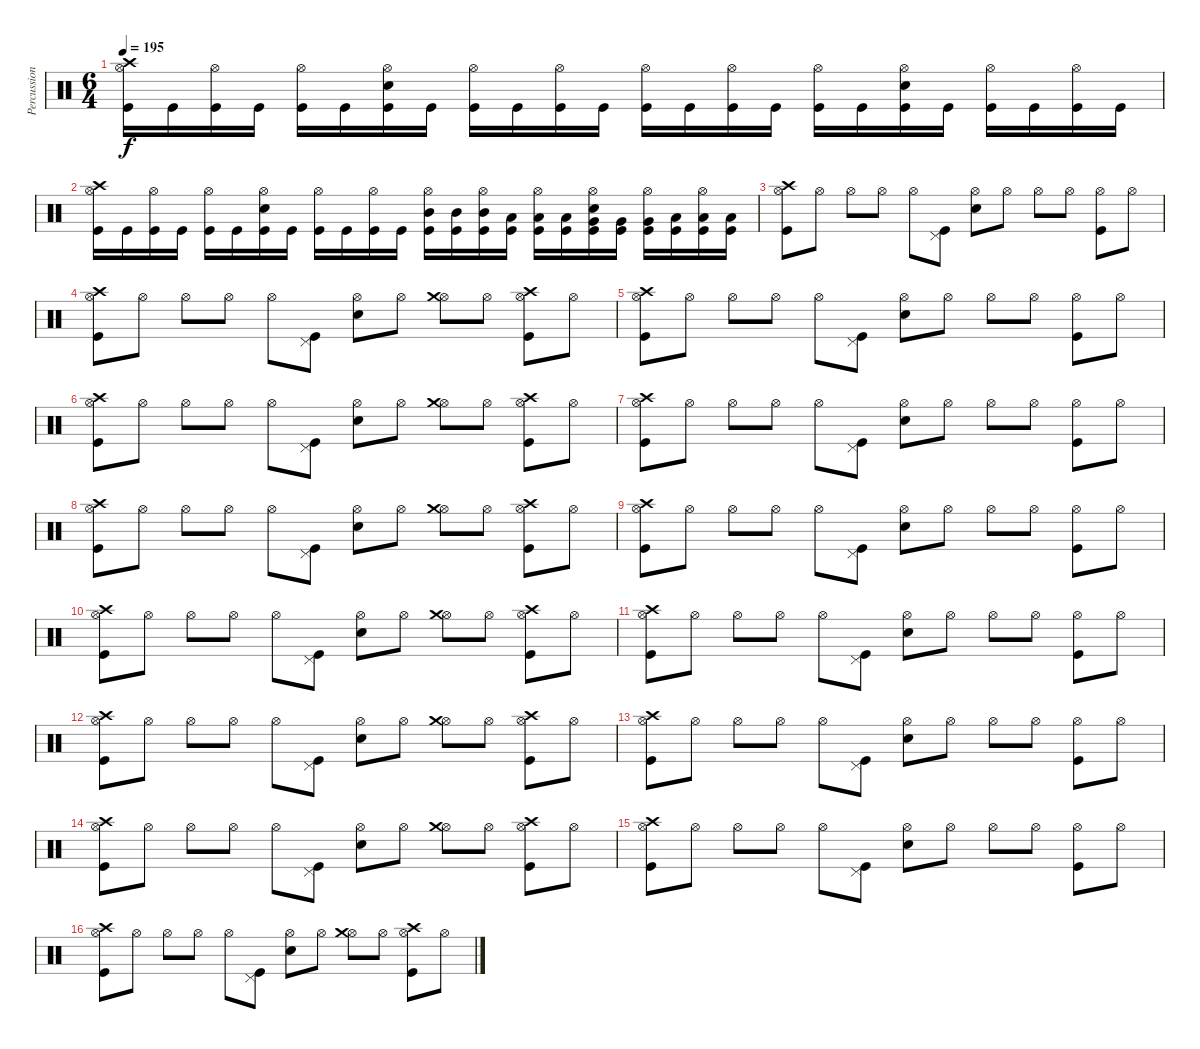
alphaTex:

\track ("Percussion" "Percussion") {instrument percussion}
\staff {score}
\articulation defaults
\ts (6 4)
\tempo 195
\clef neutral
\ks c
("Crash high (hit)" "Hi-Hat (open)" "Kick (hit)").16{dy f} "Kick (hit)".16 ("Hi-Hat (open)" "Kick (hit)").16 "Kick (hit)".16 ("Hi-Hat (open)" "Kick (hit)").16 "Kick (hit)".16 ("Electric Snare (hit)" "Hi-Hat (open)" "Kick (hit)").16 "Kick (hit)".16 ("Hi-Hat (open)" "Kick (hit)").16 "Kick (hit)".16 ("Hi-Hat (open)" "Kick (hit)").16 "Kick (hit)".16 ("Hi-Hat (open)" "Kick (hit)").16 "Kick (hit)".16 ("Hi-Hat (open)" "Kick (hit)").16 "Kick (hit)".16 ("Hi-Hat (open)" "Kick (hit)").16 "Kick (hit)".16 ("Electric Snare (hit)" "Hi-Hat (open)" "Kick (hit)").16 "Kick (hit)".16 ("Hi-Hat (open)" "Kick (hit)").16 "Kick (hit)".16 ("Hi-Hat (open)" "Kick (hit)").16 "Kick (hit)".16 |
("Crash high (hit)" "Hi-Hat (open)" "Kick (hit)").16 "Kick (hit)".16 ("Hi-Hat (open)" "Kick (hit)").16 "Kick (hit)".16 ("Hi-Hat (open)" "Kick (hit)").16 "Kick (hit)".16 ("Electric Snare (hit)" "Hi-Hat (open)" "Kick (hit)").16 "Kick (hit)".16 ("Hi-Hat (open)" "Kick (hit)").16 "Kick (hit)".16 ("Hi-Hat (open)" "Kick (hit)").16 "Kick (hit)".16 ("Hi-Hat (open)" "Mid Tom (hit)" "Kick (hit)").16 ("Mid Tom (hit)" "Kick (hit)").16 ("Hi-Hat (open)" "Mid Tom (hit)" "Kick (hit)").16 ("Low Tom (hit)" "Kick (hit)").16 ("Hi-Hat (open)" "Low Tom (hit)" "Kick (hit)").16 ("Low Tom (hit)" "Kick (hit)").16 ("Electric Snare (hit)" "Hi-Hat (open)" "Very Low Tom (hit)" "Kick (hit)").16 ("Very Low Tom (hit)" "Kick (hit)").16 ("Hi-Hat (open)" "Very Low Tom (hit)" "Kick (hit)").16 ("Low Floor Tom (hit)" "Kick (hit)").16 ("Hi-Hat (open)" "Low Floor Tom (hit)" "Kick (hit)").16 ("Low Floor Tom (hit)" "Kick (hit)").16 |
("Crash high (hit)" "Hi-Hat (open)" "Kick (hit)").8 "Hi-Hat (open)".8 "Hi-Hat (open)".8 "Hi-Hat (open)".8 "Hi-Hat (open)".8 ("Pedal Hi-Hat (hit)" "Kick (hit)").8 ("Hi-Hat (open)" "Electric Snare (hit)").8 "Hi-Hat (open)".8 "Hi-Hat (open)".8 "Hi-Hat (open)".8 ("Hi-Hat (open)" "Kick (hit)").8 "Hi-Hat (open)".8 |
("Crash high (hit)" "Hi-Hat (open)" "Kick (hit)").8 "Hi-Hat (open)".8 "Hi-Hat (open)".8 "Hi-Hat (open)".8 "Hi-Hat (open)".8 ("Pedal Hi-Hat (hit)" "Kick (hit)").8 ("Hi-Hat (open)" "Electric Snare (hit)").8 "Hi-Hat (open)".8 ("Hi-Hat (open)" "Crash medium (hit)").8 "Hi-Hat (open)".8 ("Hi-Hat (open)" "Crash high (hit)" "Kick (hit)").8 "Hi-Hat (open)".8 |
("Crash high (hit)" "Hi-Hat (open)" "Kick (hit)").8 "Hi-Hat (open)".8 "Hi-Hat (open)".8 "Hi-Hat (open)".8 "Hi-Hat (open)".8 ("Pedal Hi-Hat (hit)" "Kick (hit)").8 ("Hi-Hat (open)" "Electric Snare (hit)").8 "Hi-Hat (open)".8 "Hi-Hat (open)".8 "Hi-Hat (open)".8 ("Hi-Hat (open)" "Kick (hit)").8 "Hi-Hat (open)".8 |
("Crash high (hit)" "Hi-Hat (open)" "Kick (hit)").8 "Hi-Hat (open)".8 "Hi-Hat (open)".8 "Hi-Hat (open)".8 "Hi-Hat (open)".8 ("Pedal Hi-Hat (hit)" "Kick (hit)").8 ("Hi-Hat (open)" "Electric Snare (hit)").8 "Hi-Hat (open)".8 ("Hi-Hat (open)" "Crash medium (hit)").8 "Hi-Hat (open)".8 ("Hi-Hat (open)" "Crash high (hit)" "Kick (hit)").8 "Hi-Hat (open)".8 |
("Crash high (hit)" "Hi-Hat (open)" "Kick (hit)").8 "Hi-Hat (open)".8 "Hi-Hat (open)".8 "Hi-Hat (open)".8 "Hi-Hat (open)".8 ("Pedal Hi-Hat (hit)" "Kick (hit)").8 ("Hi-Hat (open)" "Electric Snare (hit)").8 "Hi-Hat (open)".8 "Hi-Hat (open)".8 "Hi-Hat (open)".8 ("Hi-Hat (open)" "Kick (hit)").8 "Hi-Hat (open)".8 |
("Crash high (hit)" "Hi-Hat (open)" "Kick (hit)").8 "Hi-Hat (open)".8 "Hi-Hat (open)".8 "Hi-Hat (open)".8 "Hi-Hat (open)".8 ("Pedal Hi-Hat (hit)" "Kick (hit)").8 ("Hi-Hat (open)" "Electric Snare (hit)").8 "Hi-Hat (open)".8 ("Hi-Hat (open)" "Crash medium (hit)").8 "Hi-Hat (open)".8 ("Hi-Hat (open)" "Crash high (hit)" "Kick (hit)").8 "Hi-Hat (open)".8 |
("Crash high (hit)" "Hi-Hat (open)" "Kick (hit)").8 "Hi-Hat (open)".8 "Hi-Hat (open)".8 "Hi-Hat (open)".8 "Hi-Hat (open)".8 ("Pedal Hi-Hat (hit)" "Kick (hit)").8 ("Hi-Hat (open)" "Electric Snare (hit)").8 "Hi-Hat (open)".8 "Hi-Hat (open)".8 "Hi-Hat (open)".8 ("Hi-Hat (open)" "Kick (hit)").8 "Hi-Hat (open)".8 |
("Crash high (hit)" "Hi-Hat (open)" "Kick (hit)").8 "Hi-Hat (open)".8 "Hi-Hat (open)".8 "Hi-Hat (open)".8 "Hi-Hat (open)".8 ("Pedal Hi-Hat (hit)" "Kick (hit)").8 ("Hi-Hat (open)" "Electric Snare (hit)").8 "Hi-Hat (open)".8 ("Hi-Hat (open)" "Crash medium (hit)").8 "Hi-Hat (open)".8 ("Hi-Hat (open)" "Crash high (hit)" "Kick (hit)").8 "Hi-Hat (open)".8 |
("Crash high (hit)" "Hi-Hat (open)" "Kick (hit)").8 "Hi-Hat (open)".8 "Hi-Hat (open)".8 "Hi-Hat (open)".8 "Hi-Hat (open)".8 ("Pedal Hi-Hat (hit)" "Kick (hit)").8 ("Hi-Hat (open)" "Electric Snare (hit)").8 "Hi-Hat (open)".8 "Hi-Hat (open)".8 "Hi-Hat (open)".8 ("Hi-Hat (open)" "Kick (hit)").8 "Hi-Hat (open)".8 |
("Crash high (hit)" "Hi-Hat (open)" "Kick (hit)").8 "Hi-Hat (open)".8 "Hi-Hat (open)".8 "Hi-Hat (open)".8 "Hi-Hat (open)".8 ("Pedal Hi-Hat (hit)" "Kick (hit)").8 ("Hi-Hat (open)" "Electric Snare (hit)").8 "Hi-Hat (open)".8 ("Hi-Hat (open)" "Crash medium (hit)").8 "Hi-Hat (open)".8 ("Hi-Hat (open)" "Crash high (hit)" "Kick (hit)").8 "Hi-Hat (open)".8 |
("Crash high (hit)" "Hi-Hat (open)" "Kick (hit)").8 "Hi-Hat (open)".8 "Hi-Hat (open)".8 "Hi-Hat (open)".8 "Hi-Hat (open)".8 ("Pedal Hi-Hat (hit)" "Kick (hit)").8 ("Hi-Hat (open)" "Electric Snare (hit)").8 "Hi-Hat (open)".8 "Hi-Hat (open)".8 "Hi-Hat (open)".8 ("Hi-Hat (open)" "Kick (hit)").8 "Hi-Hat (open)".8 |
("Crash high (hit)" "Hi-Hat (open)" "Kick (hit)").8 "Hi-Hat (open)".8 "Hi-Hat (open)".8 "Hi-Hat (open)".8 "Hi-Hat (open)".8 ("Pedal Hi-Hat (hit)" "Kick (hit)").8 ("Hi-Hat (open)" "Electric Snare (hit)").8 "Hi-Hat (open)".8 ("Hi-Hat (open)" "Crash medium (hit)").8 "Hi-Hat (open)".8 ("Hi-Hat (open)" "Crash high (hit)" "Kick (hit)").8 "Hi-Hat (open)".8 |
("Crash high (hit)" "Hi-Hat (open)" "Kick (hit)").8 "Hi-Hat (open)".8 "Hi-Hat (open)".8 "Hi-Hat (open)".8 "Hi-Hat (open)".8 ("Pedal Hi-Hat (hit)" "Kick (hit)").8 ("Hi-Hat (open)" "Electric Snare (hit)").8 "Hi-Hat (open)".8 "Hi-Hat (open)".8 "Hi-Hat (open)".8 ("Hi-Hat (open)" "Kick (hit)").8 "Hi-Hat (open)".8 |
("Crash high (hit)" "Hi-Hat (open)" "Kick (hit)").8 "Hi-Hat (open)".8 "Hi-Hat (open)".8 "Hi-Hat (open)".8 "Hi-Hat (open)".8 ("Pedal Hi-Hat (hit)" "Kick (hit)").8 ("Hi-Hat (open)" "Electric Snare (hit)").8 "Hi-Hat (open)".8 ("Hi-Hat (open)" "Crash medium (hit)").8 "Hi-Hat (open)".8 ("Hi-Hat (open)" "Crash high (hit)" "Kick (hit)").8 "Hi-Hat (open)".8
